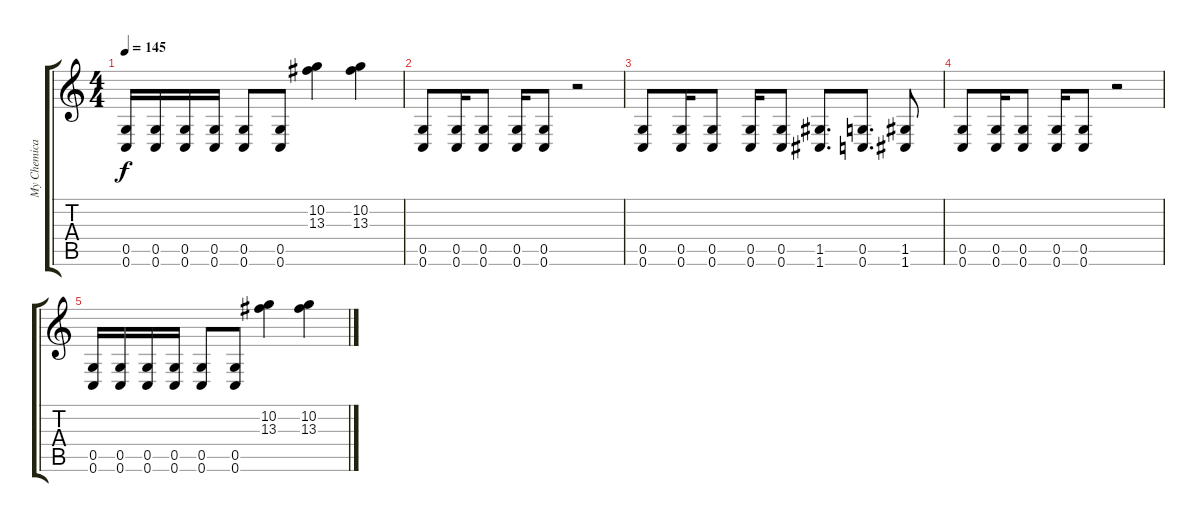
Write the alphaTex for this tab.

\track ("My Chemical Kevin" "My Chemica") {instrument overdrivenguitar}
\staff {score tabs}
\tuning (D4 A3 F3 C3 G2 C2) {hide}
\ts (4 4)
\tempo 145
\clef g2
\ks c
(0.5 0.6).16{dy f} (0.5 0.6).16 (0.5 0.6).16 (0.5 0.6).16 (0.5 0.6).8 (0.5 0.6).8 (10.2 13.3).4 (10.2 13.3).4 |
(0.5 0.6).8 (0.5 0.6).16 (0.5 0.6).8 (0.5 0.6).16 (0.5 0.6).8 r.2 |
(0.5 0.6).8 (0.5 0.6).16 (0.5 0.6).8 (0.5 0.6).16 (0.5 0.6).8 (1.5 1.6).8{d} (0.5 0.6).8{d} (1.5 1.6).8 |
(0.5 0.6).8 (0.5 0.6).16 (0.5 0.6).8 (0.5 0.6).16 (0.5 0.6).8 r.2 |
(0.5 0.6).16 (0.5 0.6).16 (0.5 0.6).16 (0.5 0.6).16 (0.5 0.6).8 (0.5 0.6).8 (10.2 13.3).4 (10.2 13.3).4
